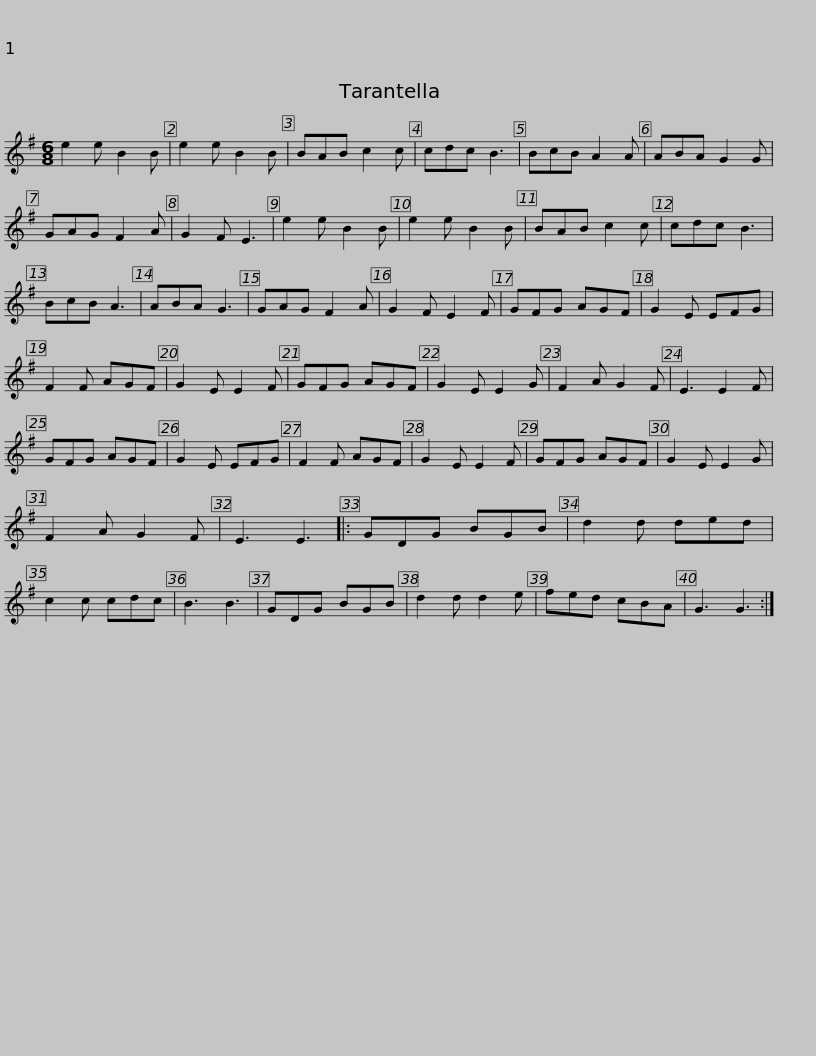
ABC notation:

X:1
L:1/8
M:6/8
I:linebreak $
K:Emin
V:1 treble
V:1
 e2 e B2 B | e2 e B2 B | BAB c2 c | cdc B3 | BcB A2 A | %5
 ABA G2 G | GAG F2 A | G2 F E3 | e2 e B2 B |$ e2 e B2 B | %10
 BAB c2 c | cdc B3 | BcB A3 | ABA G3 | GAG F2 A | %15
 G2 F E2 F | GFG AGF | G2 E EFG |$ F2 F AGF | G2 E E2 F | %20
 GFG AGF | G2 E E2 G | F2 A G2 F | E3 E2 F | GFG AGF | %25
 G2 E EFG |$ F2 F AGF | G2 E E2 F | GFG AGF | G2 E E2 G | %30
 F2 A G2 F | E3 E3 |: GDG BGB | d2 d ded |$ c2 c cdc | %35
 B3 B3 | GDG BGB | d2 d d2 e | fed cBA | G3 G3 :| %40
